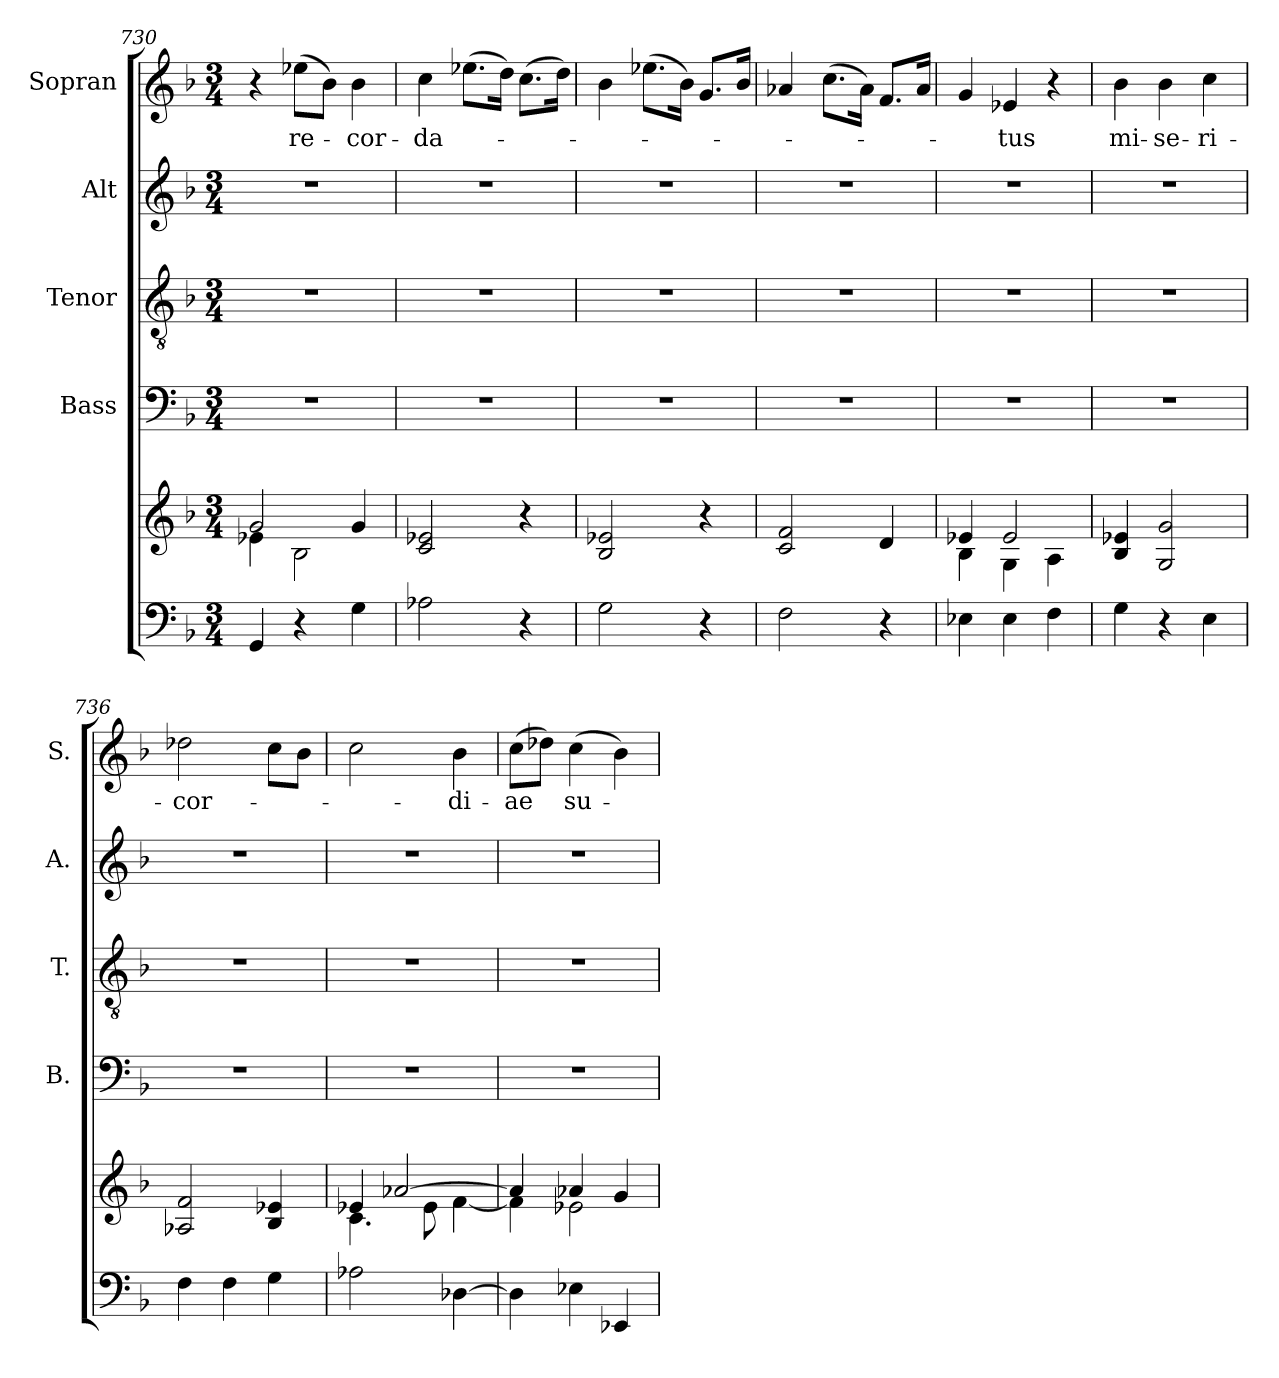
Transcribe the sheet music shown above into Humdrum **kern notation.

**kern	**kern	**kern	**kern	**kern	**kern	**text
*part5	*part5	*part4	*part3	*part2	*part1	*part1
*staff6	*staff5	*staff4	*staff3	*staff2	*staff1	*staff1
*	*	*I"Bass	*I"Tenor	*I"Alt	*I"Sopran	*
*	*	*I'B.	*I'T.	*I'A.	*I'S.	*
*clefF4	*clefG2	*clefF4	*clefGv2	*clefG2	*clefG2	*
*k[b-]	*k[b-]	*k[b-]	*k[b-]	*k[b-]	*k[b-]	*
*F:	*F:	*F:	*F:	*F:	*F:	*
*M3/4	*M3/4	*M3/4	*M3/4	*M3/4	*M3/4	*
=730	=730	=730	=730	=730	=730	=730
*	*^	*	*	*	*	*
4GG/	2g/	4e-X\	2.r	2.r	2.r	4r	.
!	!	!	!	!	!	!	!LO:LY:b
4r	.	2B-\	.	.	.	(>8ee-X\L	re-
.	.	.	.	.	.	8b-\J)	.
!	!	!	!	!	!	!	!LO:LY:b
4G\	4g/	.	.	.	.	4b-\	-cor-
*	*v	*v	*	*	*	*	*
=731	=731	=731	=731	=731	=731	=731
!	!	!	!	!	!	!LO:LY:b
2A-X\	2c/ 2e-X/	2.r	2.r	2.r	4cc\	-da-
.	.	.	.	.	(>8.ee-X\L	.
.	.	.	.	.	16dd\Jk)	.
4r	4r	.	.	.	(>8.cc\L	.
.	.	.	.	.	16dd\Jk)	.
=732	=732	=732	=732	=732	=732	=732
2G\	2B-/ 2e-X/	2.r	2.r	2.r	4b-\	.
.	.	.	.	.	(>8.ee-X\L	.
.	.	.	.	.	16b-\Jk)	.
4r	4r	.	.	.	8.g/L	.
.	.	.	.	.	16b-/Jk	.
=733	=733	=733	=733	=733	=733	=733
2F\	2c/ 2f/	2.r	2.r	2.r	4a-X/	.
.	.	.	.	.	(>8.cc\L	.
.	.	.	.	.	16a-\Jk)	.
4r	4d/	.	.	.	8.f/L	.
.	.	.	.	.	16a-/Jk	.
=734	=734	=734	=734	=734	=734	=734
*	*^	*	*	*	*	*
4E-X\	4e-X/	4B-\	2.r	2.r	2.r	4g/	.
!	!	!	!	!	!	!	!LO:LY:b
4E-\	2e-/	4G\	.	.	.	4e-X/	-tus
4F\	.	4A\	.	.	.	4r	.
=735	=735	=735	=735	=735	=735	=735	=735
!	!	!	!	!	!	!	!LO:LY:b
*	*v	*v	*	*	*	*	*
4G\	4B-/ 4e-X/	2.r	2.r	2.r	4b-\	mi-
!	!	!	!	!	!	!LO:LY:b
4r	2G/ 2g/	.	.	.	4b-\	-se-
!	!	!	!	!	!	!LO:LY:b
4E\	.	.	.	.	4cc\	-ri-
!!LO:LB:g=z
=736	=736	=736	=736	=736	=736	=736
!	!	!	!	!	!	!LO:LY:b
4F\	2A-X/ 2f/	2.r	2.r	2.r	2dd-X\	-cor-
4F\	.	.	.	.	.	.
4G\	4B-/ 4e-X/	.	.	.	8cc\L	.
.	.	.	.	.	8b-\J	.
=737	=737	=737	=737	=737	=737	=737
*	*^	*	*	*	*	*
2A-X\	4e-X/	4.c\	2.r	2.r	2.r	2cc\	.
.	[>2a-X/	.	.	.	.	.	.
.	.	8e-\	.	.	.	.	.
!	!	!	!	!	!	!	!LO:LY:b
[4D-X\	.	[<4f\	.	.	.	4b-\	-di-
=738	=738	=738	=738	=738	=738	=738	=738
!	!	!	!	!	!	!	!LO:LY:b
4D-\]	4a-/]	4f\]	2.r	2.r	2.r	(>8cc\L	-ae
.	.	.	.	.	.	8dd-X\J)	.
!	!	!	!	!	!	!	!LO:LY:b
4E-X\	4a-X/	2e-X\	.	.	.	(>4cc\	su-
4EE-X/	4g/	.	.	.	.	4b-\)	.
*	*v	*v	*	*	*	*	*
=	=	=	=	=	=	=
*-	*-	*-	*-	*-	*-	*-
